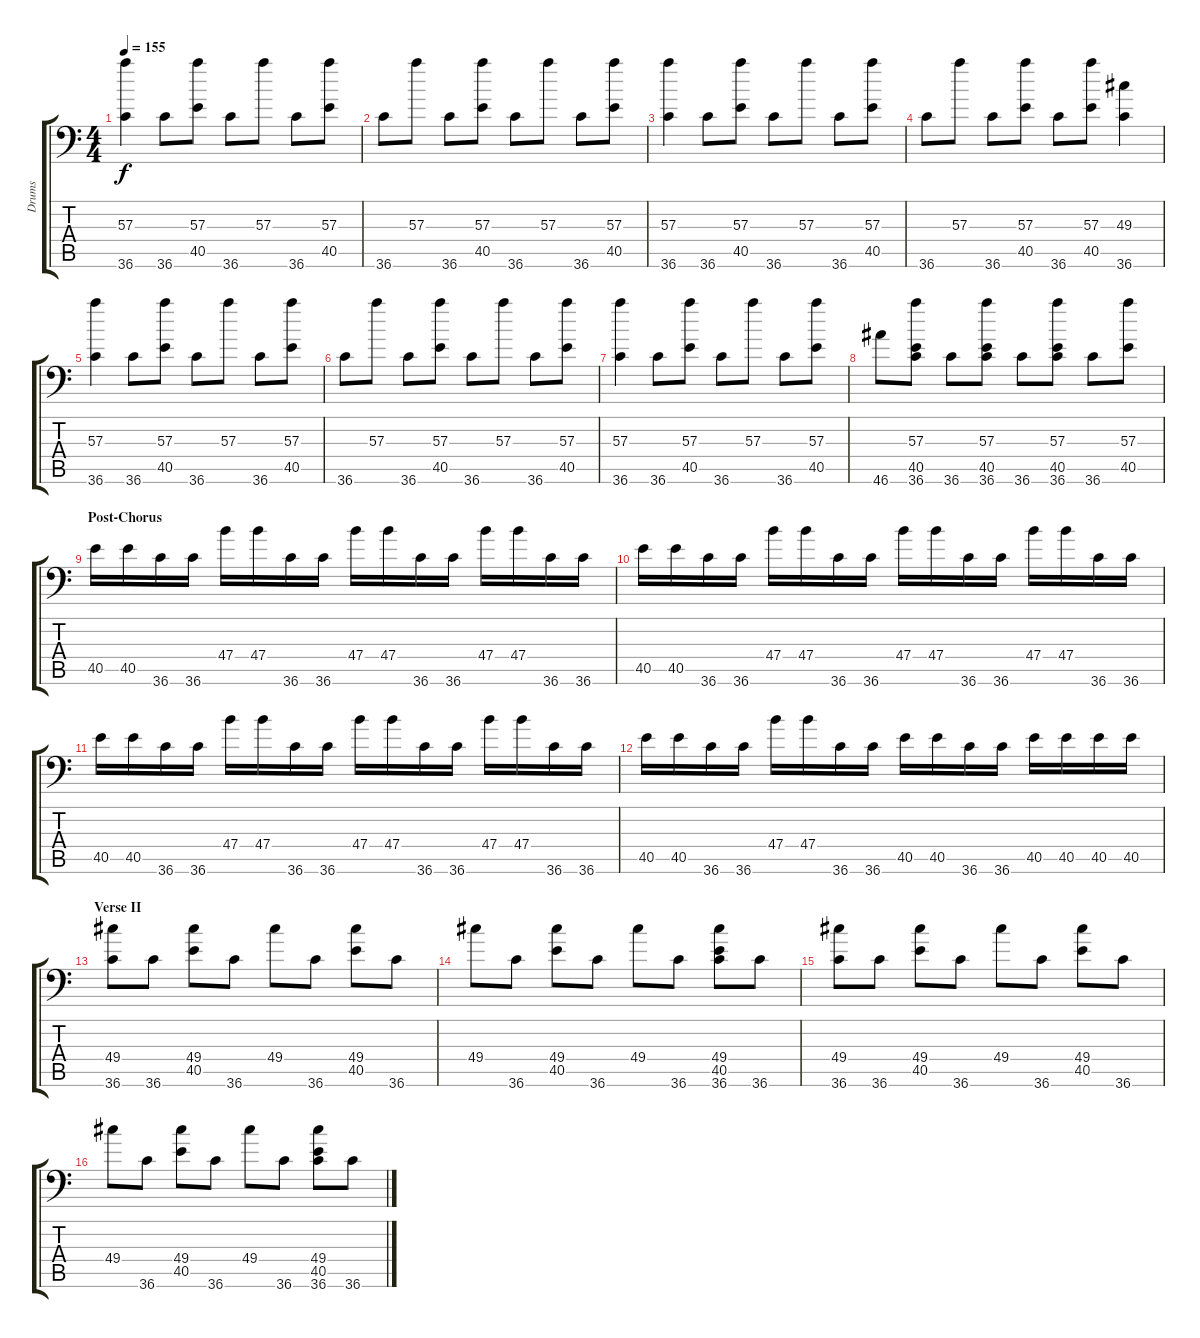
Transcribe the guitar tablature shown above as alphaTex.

\track ("Drums" "Drums") {instrument acousticgrandpiano}
\staff {score tabs}
\tuning (C-1 C-1 C-1 C-1 C-1 C-1) {hide}
\ts (4 4)
\tempo 155
\clef f4
\ks c
(57.3 36.6).4{dy f} 36.6.8 (57.3 40.5).8 36.6.8 57.3.8 36.6.8 (57.3 40.5).8 |
36.6.8 57.3.8 36.6.8 (57.3 40.5).8 36.6.8 57.3.8 36.6.8 (57.3 40.5).8 |
(57.3 36.6).4 36.6.8 (57.3 40.5).8 36.6.8 57.3.8 36.6.8 (57.3 40.5).8 |
36.6.8 57.3.8 36.6.8 (57.3 40.5).8 36.6.8 (57.3 40.5).8 (49.3 36.6).4 |
(57.3 36.6).4 36.6.8 (57.3 40.5).8 36.6.8 57.3.8 36.6.8 (57.3 40.5).8 |
36.6.8 57.3.8 36.6.8 (57.3 40.5).8 36.6.8 57.3.8 36.6.8 (57.3 40.5).8 |
(57.3 36.6).4 36.6.8 (57.3 40.5).8 36.6.8 57.3.8 36.6.8 (57.3 40.5).8 |
46.6.8 (57.3 40.5 36.6).8 36.6.8 (57.3 40.5 36.6).8 36.6.8 (57.3 40.5 36.6).8 36.6.8 (57.3 40.5).8 |
\section ("" "Post-Chorus")
40.5.16 40.5.16 36.6.16 36.6.16 47.4.16 47.4.16 36.6.16 36.6.16 47.4.16 47.4.16 36.6.16 36.6.16 47.4.16 47.4.16 36.6.16 36.6.16 |
40.5.16 40.5.16 36.6.16 36.6.16 47.4.16 47.4.16 36.6.16 36.6.16 47.4.16 47.4.16 36.6.16 36.6.16 47.4.16 47.4.16 36.6.16 36.6.16 |
40.5.16 40.5.16 36.6.16 36.6.16 47.4.16 47.4.16 36.6.16 36.6.16 47.4.16 47.4.16 36.6.16 36.6.16 47.4.16 47.4.16 36.6.16 36.6.16 |
40.5.16 40.5.16 36.6.16 36.6.16 47.4.16 47.4.16 36.6.16 36.6.16 40.5.16 40.5.16 36.6.16 36.6.16 40.5.16 40.5.16 40.5.16 40.5.16 |
\section ("" "Verse II")
(49.4 36.6).8 36.6.8 (49.4 40.5).8 36.6.8 49.4.8 36.6.8 (49.4 40.5).8 36.6.8 |
49.4.8 36.6.8 (49.4 40.5).8 36.6.8 49.4.8 36.6.8 (49.4 40.5 36.6).8 36.6.8 |
(49.4 36.6).8 36.6.8 (49.4 40.5).8 36.6.8 49.4.8 36.6.8 (49.4 40.5).8 36.6.8 |
49.4.8 36.6.8 (49.4 40.5).8 36.6.8 49.4.8 36.6.8 (49.4 40.5 36.6).8 36.6.8
